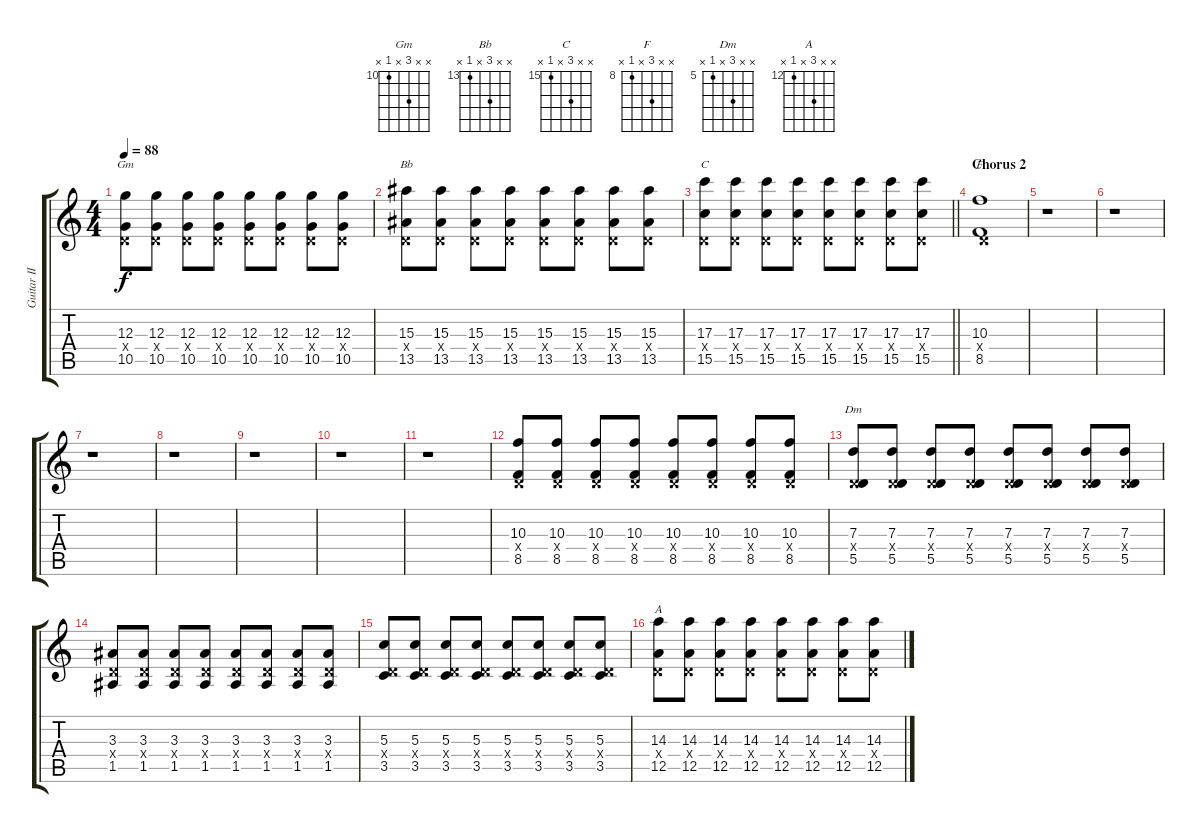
\track ("Guitar II" "Guitar II") {instrument distortionguitar}
\staff {score tabs}
\tuning (E4 B3 G3 D3 A2 E2) {hide}
\chord ("Gm" x x 12 x 10 x) {firstfret 10}
\chord ("Bb" x x 15 x 13 x) {firstfret 13}
\chord ("C" x x 17 x 15 x) {firstfret 15}
\chord ("F" x x 10 x 8 x) {firstfret 8}
\chord ("Dm" x x 7 x 5 x) {firstfret 5}
\chord ("A" x x 14 x 12 x) {firstfret 12}
\ts (4 4)
\tempo 88
\clef g2
\ks c
(12.3 0.4{x} 10.5).8{ch "Gm" dy f} (12.3 0.4{x} 10.5).8 (12.3 0.4{x} 10.5).8 (12.3 0.4{x} 10.5).8 (12.3 0.4{x} 10.5).8 (12.3 0.4{x} 10.5).8 (12.3 0.4{x} 10.5).8 (12.3 0.4{x} 10.5).8 |
(15.3 0.4{x} 13.5).8{ch "Bb"} (15.3 0.4{x} 13.5).8 (15.3 0.4{x} 13.5).8 (15.3 0.4{x} 13.5).8 (15.3 0.4{x} 13.5).8 (15.3 0.4{x} 13.5).8 (15.3 0.4{x} 13.5).8 (15.3 0.4{x} 13.5).8 |
\barLineRight lightlight
(17.3 0.4{x} 15.5).8{ch "C"} (17.3 0.4{x} 15.5).8 (17.3 0.4{x} 15.5).8 (17.3 0.4{x} 15.5).8 (17.3 0.4{x} 15.5).8 (17.3 0.4{x} 15.5).8 (17.3 0.4{x} 15.5).8 (17.3 0.4{x} 15.5).8 |
\section ("" "Chorus 2")
(10.3 0.4{x} 8.5).1{ch "F" volume 0} |
r.1{volume 10} |
r.1 |
r.1 |
r.1 |
r.1 |
r.1 |
r.1 |
(10.3 0.4{x} 8.5).8 (10.3 0.4{x} 8.5).8 (10.3 0.4{x} 8.5).8 (10.3 0.4{x} 8.5).8 (10.3 0.4{x} 8.5).8 (10.3 0.4{x} 8.5).8 (10.3 0.4{x} 8.5).8 (10.3 0.4{x} 8.5).8 |
(7.3 0.4{x} 5.5).8{ch "Dm"} (7.3 0.4{x} 5.5).8 (7.3 0.4{x} 5.5).8 (7.3 0.4{x} 5.5).8 (7.3 0.4{x} 5.5).8 (7.3 0.4{x} 5.5).8 (7.3 0.4{x} 5.5).8 (7.3 0.4{x} 5.5).8 |
(3.3 0.4{x} 1.5).8 (3.3 0.4{x} 1.5).8 (3.3 0.4{x} 1.5).8 (3.3 0.4{x} 1.5).8 (3.3 0.4{x} 1.5).8 (3.3 0.4{x} 1.5).8 (3.3 0.4{x} 1.5).8 (3.3 0.4{x} 1.5).8 |
(5.3 0.4{x} 3.5).8 (5.3 0.4{x} 3.5).8 (5.3 0.4{x} 3.5).8 (5.3 0.4{x} 3.5).8 (5.3 0.4{x} 3.5).8 (5.3 0.4{x} 3.5).8 (5.3 0.4{x} 3.5).8 (5.3 0.4{x} 3.5).8 |
(14.3 0.4{x} 12.5).8{ch "A"} (14.3 0.4{x} 12.5).8 (14.3 0.4{x} 12.5).8 (14.3 0.4{x} 12.5).8 (14.3 0.4{x} 12.5).8 (14.3 0.4{x} 12.5).8 (14.3 0.4{x} 12.5).8 (14.3 0.4{x} 12.5).8
